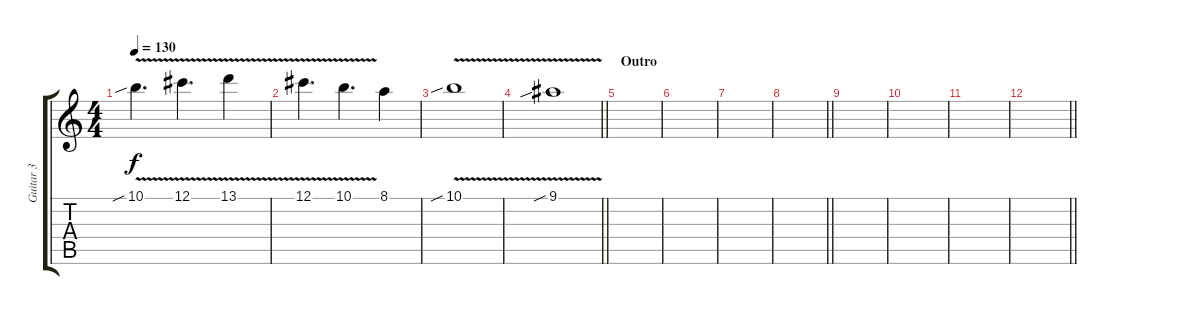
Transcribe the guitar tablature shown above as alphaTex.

\track ("Guitar 3" "Guitar 3") {instrument distortionguitar}
\staff {score tabs}
\tuning (Db4 Ab3 E3 B2 Gb2 B1) {hide}
\ts (4 4)
\tempo 130
\clef g2
\ks c
10.1{v sib}.4{d dy f} 12.1{v}.4{d} 13.1{v}.4 |
12.1{v}.4{d} 10.1{v}.4{d} 8.1.4 |
10.1{v sib}.1 |
\barLineRight lightlight
9.1{v sib}.1 |
\section ("" "Outro")
|
|
|
\barLineRight lightlight
|
\section ("" "")
|
|
|
\barLineRight lightlight
